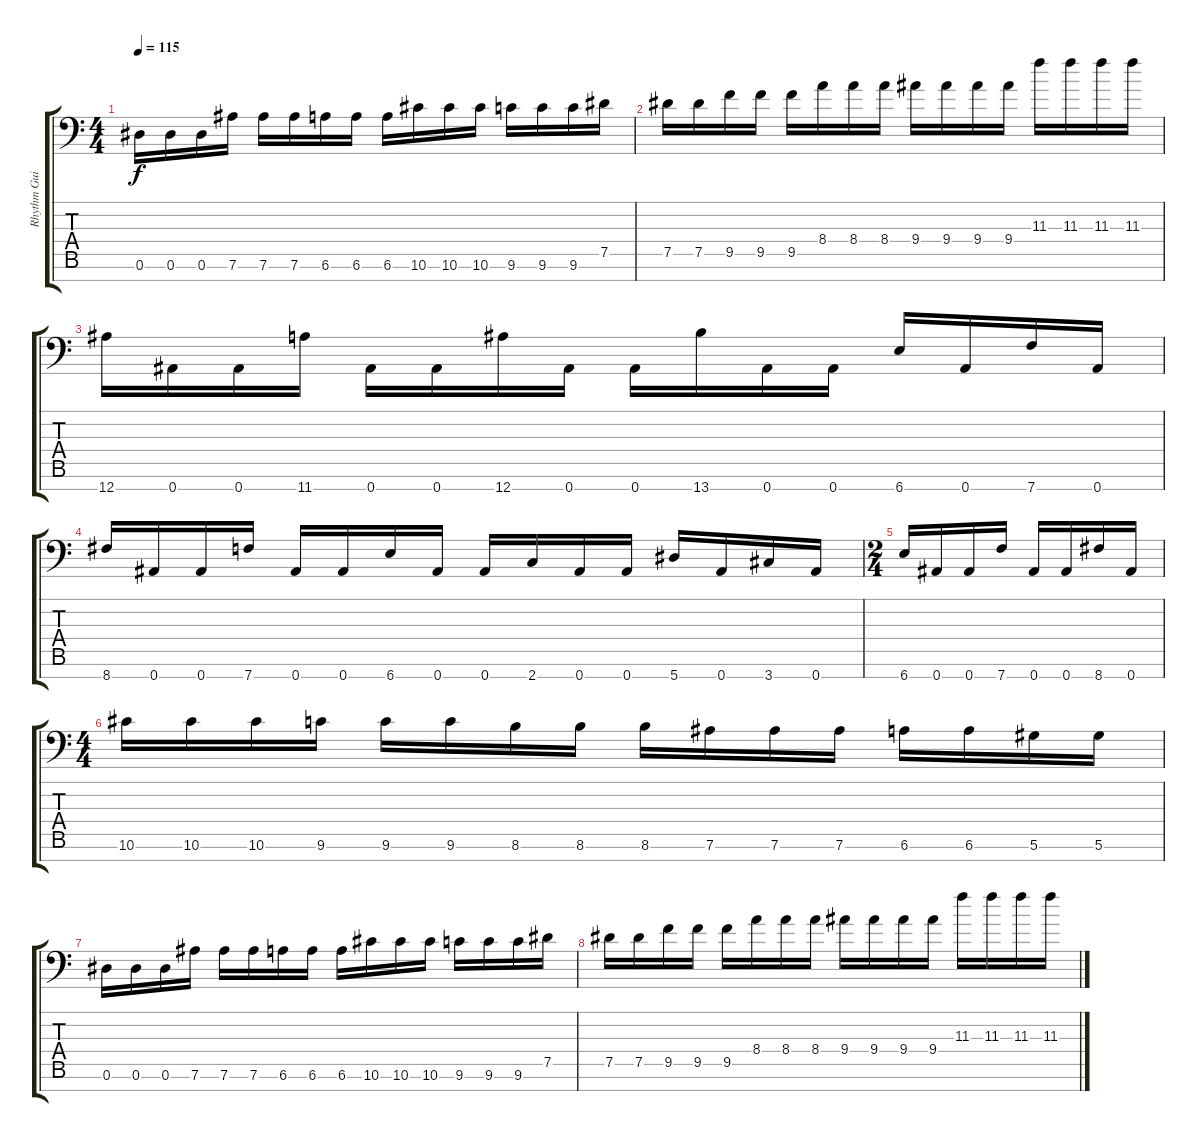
\track ("Rhythm Guitar Right" "Rhythm Gui") {instrument distortionguitar}
\staff {score tabs}
\tuning (Eb4 Bb3 Gb3 Db3 Ab2 Eb2 Bb1) {hide}
\ts (4 4)
\tempo 115
\clef f4
\ks c
0.6.16{dy f} 0.6.16 0.6.16 7.6.16 7.6.16 7.6.16 6.6.16 6.6.16 6.6.16 10.6.16 10.6.16 10.6.16 9.6.16 9.6.16 9.6.16 7.5.16 |
7.5.16 7.5.16 9.5.16 9.5.16 9.5.16 8.4.16 8.4.16 8.4.16 9.4.16 9.4.16 9.4.16 9.4.16 11.3.16 11.3.16 11.3.16 11.3.16 |
12.7.16 0.7.16 0.7.16 11.7.16 0.7.16 0.7.16 12.7.16 0.7.16 0.7.16 13.7.16 0.7.16 0.7.16 6.7.16 0.7.16 7.7.16 0.7.16 |
8.7.16 0.7.16 0.7.16 7.7.16 0.7.16 0.7.16 6.7.16 0.7.16 0.7.16 2.7.16 0.7.16 0.7.16 5.7.16 0.7.16 3.7.16 0.7.16 |
\ts (2 4)
6.7.16 0.7.16 0.7.16 7.7.16 0.7.16 0.7.16 8.7.16 0.7.16 |
\ts (4 4)
10.6.16 10.6.16 10.6.16 9.6.16 9.6.16 9.6.16 8.6.16 8.6.16 8.6.16 7.6.16 7.6.16 7.6.16 6.6.16 6.6.16 5.6.16 5.6.16 |
0.6.16 0.6.16 0.6.16 7.6.16 7.6.16 7.6.16 6.6.16 6.6.16 6.6.16 10.6.16 10.6.16 10.6.16 9.6.16 9.6.16 9.6.16 7.5.16 |
7.5.16 7.5.16 9.5.16 9.5.16 9.5.16 8.4.16 8.4.16 8.4.16 9.4.16 9.4.16 9.4.16 9.4.16 11.3.16 11.3.16 11.3.16 11.3.16
